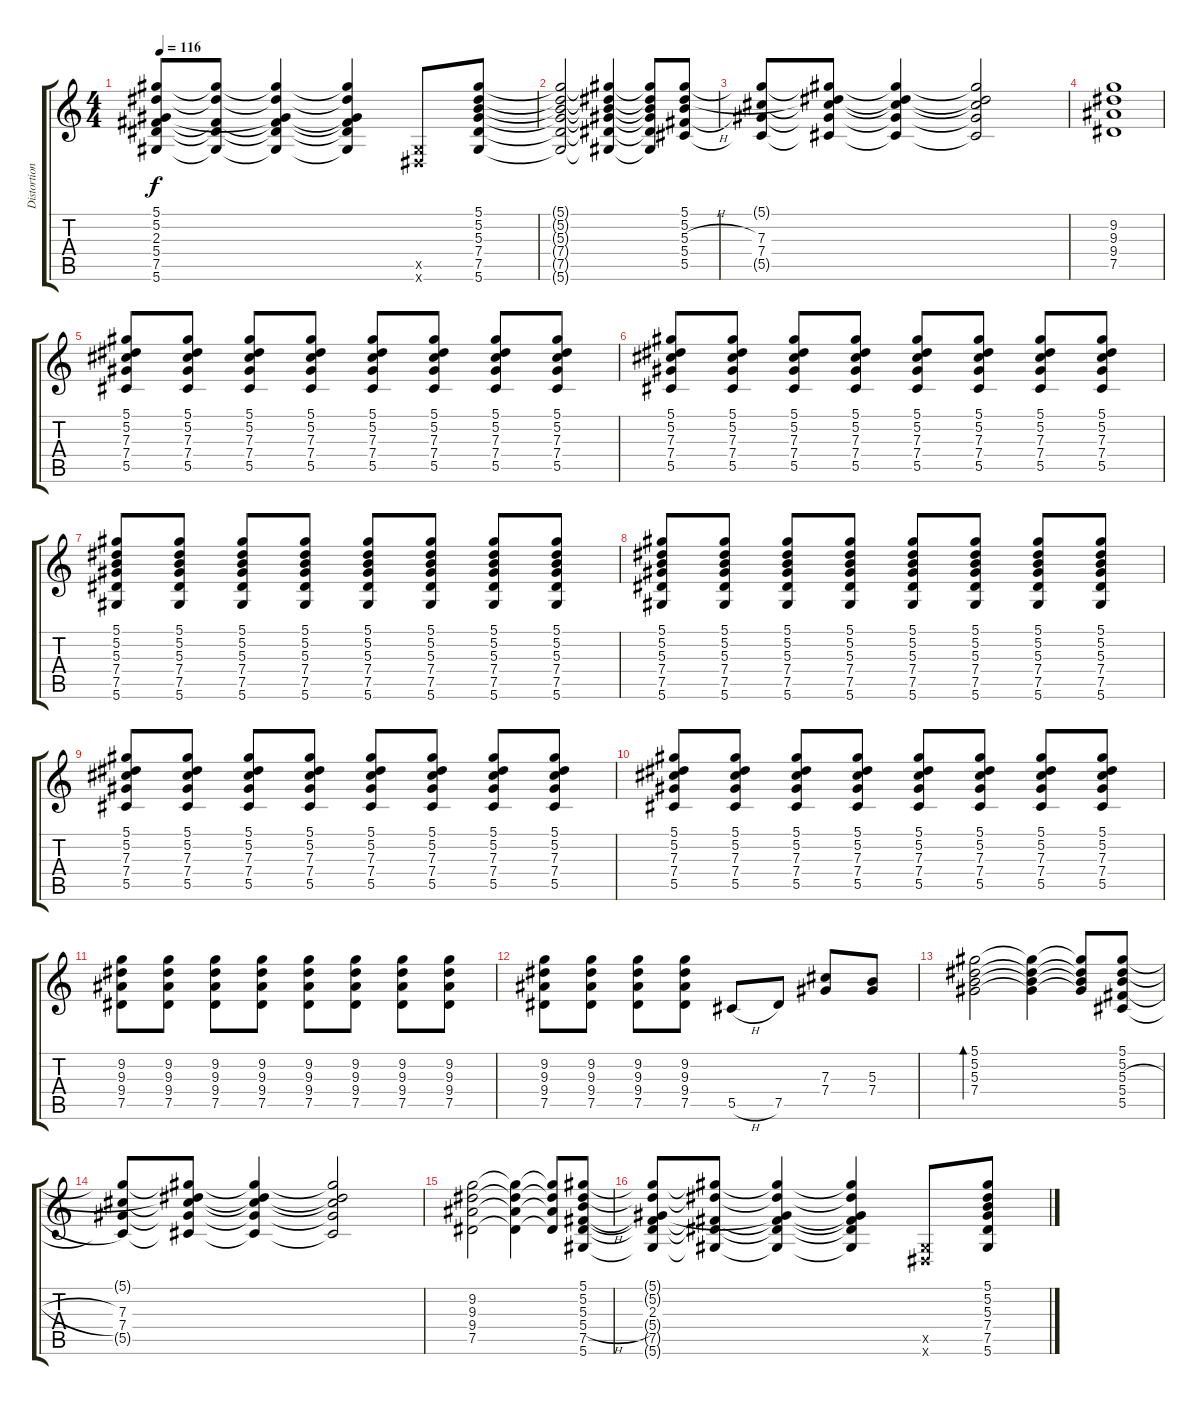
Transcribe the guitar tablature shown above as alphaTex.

\track ("Distortion Guitar" "Distortion") {instrument distortionguitar}
\staff {score tabs}
\tuning (Eb4 Bb3 Gb3 Db3 Ab2 Eb2) {hide}
\ts (4 4)
\tempo 116
\clef g2
\ks c
(5.1{t} 5.2{t} 2.3 5.4{t} 7.5{t} 5.6{t}).8{dy f} (5.1{t} 5.2{t} 5.4{t} 7.5{t} 5.6{t}).8 (5.1{t} 5.2{t} 2.3{t} 5.4{t} 7.5{t} 5.6{t}).4 (5.1{t} 5.2{t} 2.3{t} 5.4{t} 7.5{t} 5.6{t}).4 (0.5{x} 0.6{x}).8 (5.1 5.2 5.3 7.4 7.5 5.6).8 |
(5.1{t} 5.2{t} 5.3{t} 7.4{t} 7.5{t} 5.6{t}).2 (5.1{t} 5.2{t} 5.3{t} 7.4{t} 7.5{t} 5.6{t}).4 (5.1{t} 5.2{t} 5.3{t} 7.4{t} 7.5{t} 5.6{t}).8 (5.1 5.2 5.3{h} 5.4{h} 5.5).8 |
(5.1{t} 7.3 7.4 5.5{t}).8 (5.1{t} 5.2{t} 7.3{t} 7.4{t} 5.5{t}).8 (5.1{t} 5.2{t} 7.3{t} 7.4{t} 5.5{t}).4 (5.1{t} 5.2{t} 7.3{t} 7.4{t} 5.5{t}).2 |
(9.2 9.3 9.4 7.5).1 |
(5.1 5.2 7.3 7.4 5.5).8 (5.1 5.2 7.3 7.4 5.5).8 (5.1 5.2 7.3 7.4 5.5).8 (5.1 5.2 7.3 7.4 5.5).8 (5.1 5.2 7.3 7.4 5.5).8 (5.1 5.2 7.3 7.4 5.5).8 (5.1 5.2 7.3 7.4 5.5).8 (5.1 5.2 7.3 7.4 5.5).8 |
(5.1 5.2 7.3 7.4 5.5).8 (5.1 5.2 7.3 7.4 5.5).8 (5.1 5.2 7.3 7.4 5.5).8 (5.1 5.2 7.3 7.4 5.5).8 (5.1 5.2 7.3 7.4 5.5).8 (5.1 5.2 7.3 7.4 5.5).8 (5.1 5.2 7.3 7.4 5.5).8 (5.1 5.2 7.3 7.4 5.5).8 |
(5.1 5.2 5.3 7.4 7.5 5.6).8 (5.1 5.2 5.3 7.4 7.5 5.6).8 (5.1 5.2 5.3 7.4 7.5 5.6).8 (5.1 5.2 5.3 7.4 7.5 5.6).8 (5.1 5.2 5.3 7.4 7.5 5.6).8 (5.1 5.2 5.3 7.4 7.5 5.6).8 (5.1 5.2 5.3 7.4 7.5 5.6).8 (5.1 5.2 5.3 7.4 7.5 5.6).8 |
(5.1 5.2 5.3 7.4 7.5 5.6).8 (5.1 5.2 5.3 7.4 7.5 5.6).8 (5.1 5.2 5.3 7.4 7.5 5.6).8 (5.1 5.2 5.3 7.4 7.5 5.6).8 (5.1 5.2 5.3 7.4 7.5 5.6).8 (5.1 5.2 5.3 7.4 7.5 5.6).8 (5.1 5.2 5.3 7.4 7.5 5.6).8 (5.1 5.2 5.3 7.4 7.5 5.6).8 |
(5.1 5.2 7.3 7.4 5.5).8 (5.1 5.2 7.3 7.4 5.5).8 (5.1 5.2 7.3 7.4 5.5).8 (5.1 5.2 7.3 7.4 5.5).8 (5.1 5.2 7.3 7.4 5.5).8 (5.1 5.2 7.3 7.4 5.5).8 (5.1 5.2 7.3 7.4 5.5).8 (5.1 5.2 7.3 7.4 5.5).8 |
(5.1 5.2 7.3 7.4 5.5).8 (5.1 5.2 7.3 7.4 5.5).8 (5.1 5.2 7.3 7.4 5.5).8 (5.1 5.2 7.3 7.4 5.5).8 (5.1 5.2 7.3 7.4 5.5).8 (5.1 5.2 7.3 7.4 5.5).8 (5.1 5.2 7.3 7.4 5.5).8 (5.1 5.2 7.3 7.4 5.5).8 |
(9.2 9.3 9.4 7.5).8 (9.2 9.3 9.4 7.5).8 (9.2 9.3 9.4 7.5).8 (9.2 9.3 9.4 7.5).8 (9.2 9.3 9.4 7.5).8 (9.2 9.3 9.4 7.5).8 (9.2 9.3 9.4 7.5).8 (9.2 9.3 9.4 7.5).8 |
(9.2 9.3 9.4 7.5).8 (9.2 9.3 9.4 7.5).8 (9.2 9.3 9.4 7.5).8 (9.2 9.3 9.4 7.5).8 5.5{h}.8 7.5.8 (7.3 7.4).8 (5.3 7.4).8 |
(5.1 5.2 5.3 7.4).2{bd 240} (5.1{t} 5.2{t} 5.3{t} 7.4{t}).4 (5.1{t} 5.2{t} 5.3{t} 7.4{t}).8 (5.1 5.2 5.3{h} 5.4{h} 5.5).8 |
(5.1{t} 7.3 7.4 5.5{t}).8 (5.1{t} 5.2{t} 7.3{t} 7.4{t} 5.5{t}).8 (5.1{t} 5.2{t} 7.3{t} 7.4{t} 5.5{t}).4 (5.1{t} 5.2{t} 7.3{t} 7.4{t} 5.5{t}).2 |
(9.2 9.3 9.4 7.5).2 (9.2{t} 9.3{t} 9.4{t} 7.5{t}).4 (9.2{t} 9.3{t} 9.4{t} 7.5{t}).8 (5.1 5.2 5.3 5.4{h} 7.5 5.6).8 |
(5.1{t} 5.2{t} 2.3 5.4{t} 7.5{t} 5.6{t}).8 (5.1{t} 5.2{t} 5.4{t} 7.5{t} 5.6{t}).8 (5.1{t} 5.2{t} 2.3{t} 5.4{t} 7.5{t} 5.6{t}).4 (5.1{t} 5.2{t} 2.3{t} 5.4{t} 7.5{t} 5.6{t}).4 (0.5{x} 0.6{x}).8 (5.1 5.2 5.3 7.4 7.5 5.6).8
